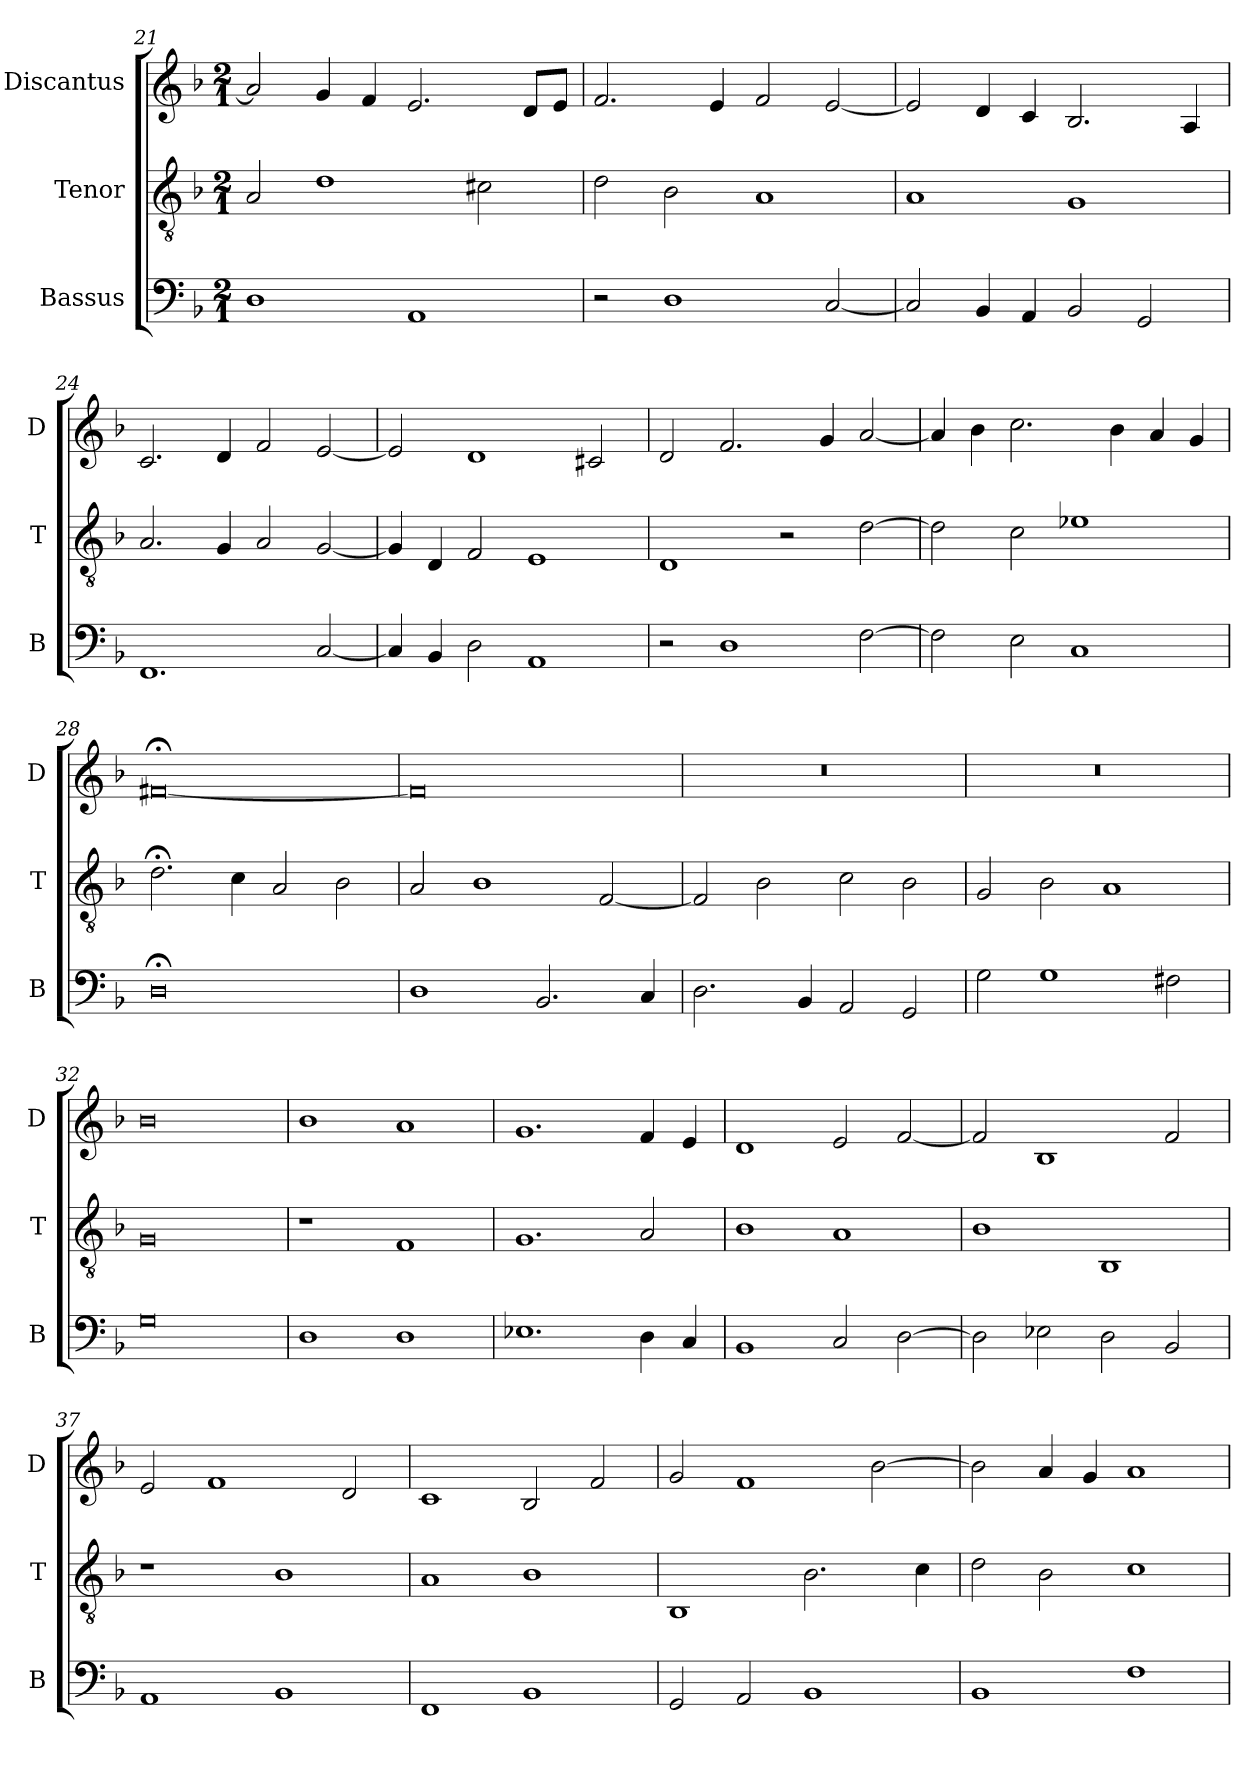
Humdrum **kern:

**kern	**kern	**kern
*part3	*part2	*part1
*staff3	*staff2	*staff1
*I"Bassus	*I"Tenor	*I"Discantus
*I'B	*I'T	*I'D
*clefF4	*clefGv2	*clefG2
*k[b-]	*k[b-]	*k[b-]
*M2/1	*M2/1	*M2/1
=21	=21	=21
1D	2A/	2a/]
.	1d	4g/
.	.	4f/
1AA	.	2.e/
.	2c#X\	.
.	.	8d/L
.	.	8e/J
=22	=22	=22
2r	2d\	2.f/
1D	2B-\	.
.	.	4e/
.	1A	2f/
[2C/	.	[2e/
=23	=23	=23
2C/]	1A	2e/]
4BB-/	.	4d/
4AA/	.	4c/
2BB-/	1G	2.B-/
2GG/	.	.
.	.	4A/
=24	=24	=24
1.FF	2.A/	2.c/
.	4G/	4d/
.	2A/	2f/
[2C/	[2G/	[2e/
=25	=25	=25
4C/]	4G/]	2e/]
4BB-/	4D/	.
2D\	2F/	1d
1AA	1E	.
.	.	2c#X/
=26	=26	=26
2r	1D	2d/
1D	.	2.f/
.	2r	.
.	.	4g/
[2F\	[2d\	[2a/
=27	=27	=27
2F\]	2d\]	4a/]
.	.	4b-\
2E\	2c\	2.cc\
1C	1e-X	.
.	.	4b-\
.	.	4a/
.	.	4g/
=28	=28	=28
0D;<	2.d;<\	[0f#X;<
.	4c\	.
.	2A/	.
.	2B-\	.
=29	=29	=29
1D	2A/	0f#]
.	1B-	.
2.BB-/	.	.
.	[2F/	.
4C/	.	.
=30	=30	=30
2.D\	2F/]	0r
.	2B-\	.
4BB-/	.	.
2AA/	2c\	.
2GG/	2B-\	.
=31	=31	=31
2G\	2G/	0r
1G	2B-\	.
.	1A	.
2F#X\	.	.
=32	=32	=32
0G	0G	0b-
=33	=33	=33
1D	1r	1b-
1D	1F	1a
=34	=34	=34
1.E-X	1.G	1.g
4D\	2A/	4f/
4C/	.	4e/
=35	=35	=35
1BB-	1B-	1d
2C/	1A	2e/
[2D\	.	[2f/
=36	=36	=36
2D\]	1B-	2f/]
2E-X\	.	1B-
2D\	1BB-	.
2BB-/	.	2f/
=37	=37	=37
1AA	1r	2e/
.	.	1f
1BB-	1B-	.
.	.	2d/
=38	=38	=38
1FF	1A	1c
1BB-	1B-	2B-/
.	.	2f/
=39	=39	=39
2GG/	1BB-	2g/
2AA/	.	1f
1BB-	2.B-\	.
.	.	[2b-\
.	4c\	.
=40	=40	=40
1BB-	2d\	2b-\]
.	2B-\	4a/
.	.	4g/
1F	1c	1a
=	=	=
*-	*-	*-
